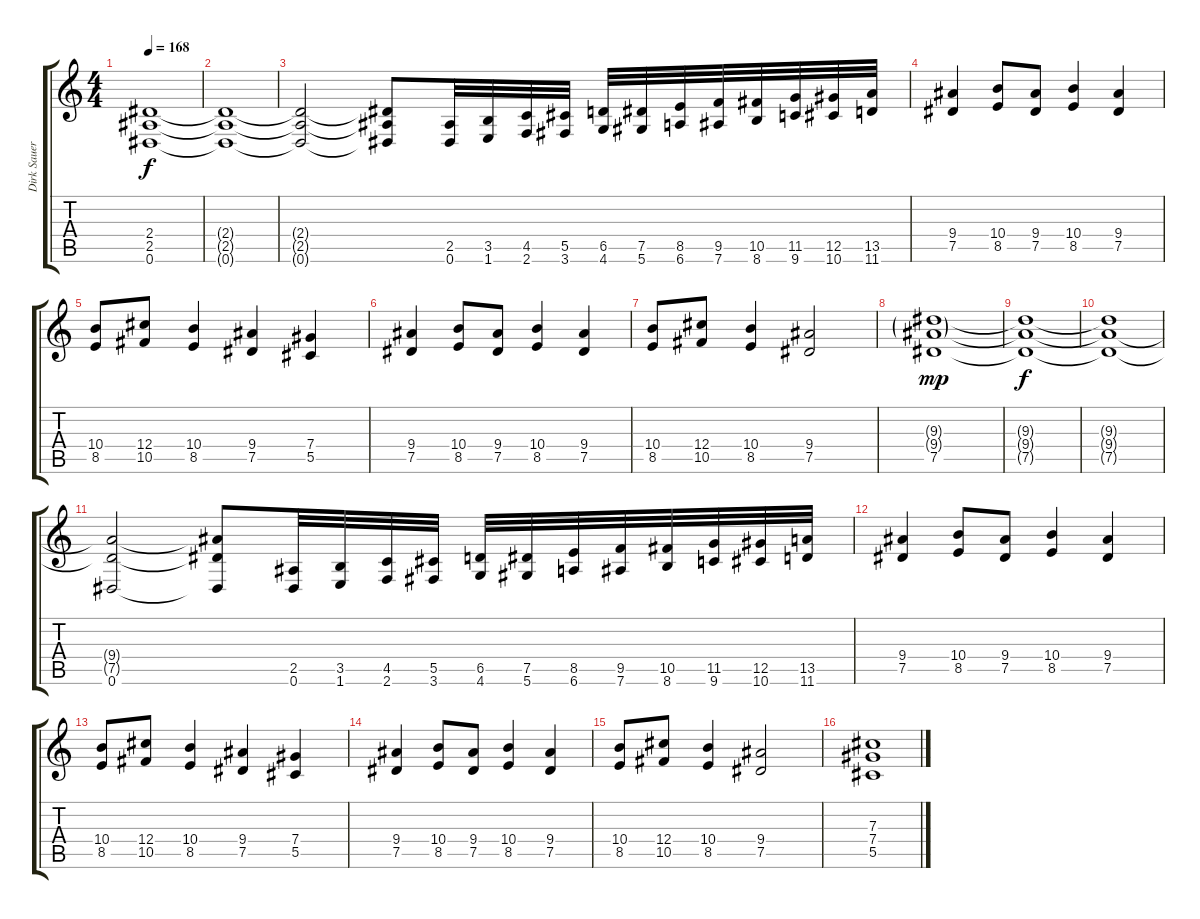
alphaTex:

\track ("Dirk Sauer (?)" "Dirk Sauer") {instrument distortionguitar}
\staff {score tabs}
\tuning (Eb4 Bb3 Gb3 Db3 Ab2 Eb2) {hide}
\ts (4 4)
\tempo 168
\clef g2
\ks c
(2.4{t} 2.5{t} 0.6{t}).1{dy f} |
(2.4{t} 2.5{t} 0.6{t}).1 |
(2.4{t} 2.5{t} 0.6{t}).2 (2.4{t} 2.5{t} 0.6{t}).8 (2.5 0.6).32 (3.5 1.6).32 (4.5 2.6).32 (5.5 3.6).32 (6.5 4.6).32 (7.5 5.6).32 (8.5 6.6).32 (9.5 7.6).32 (10.5 8.6).32 (11.5 9.6).32 (12.5 10.6).32 (13.5 11.6).32 |
(9.4 7.5).4 (10.4 8.5).8 (9.4 7.5).8 (10.4 8.5).4 (9.4 7.5).4 |
(10.4 8.5).8 (12.4 10.5).8 (10.4 8.5).4 (9.4 7.5).4 (7.4 5.5).4 |
(9.4 7.5).4 (10.4 8.5).8 (9.4 7.5).8 (10.4 8.5).4 (9.4 7.5).4 |
(10.4 8.5).8 (12.4 10.5).8 (10.4 8.5).4 (9.4 7.5).2 |
(9.3{g} 9.4{g} 7.5).1{dy mp} |
(9.3{t} 9.4{t} 7.5{t}).1{dy f} |
(9.3{t} 9.4{t} 7.5{t}).1 |
(9.4{t} 7.5{t} 0.6).2 (9.4{t} 7.5{t} 0.6{t}).8 (2.5 0.6).32 (3.5 1.6).32 (4.5 2.6).32 (5.5 3.6).32 (6.5 4.6).32 (7.5 5.6).32 (8.5 6.6).32 (9.5 7.6).32 (10.5 8.6).32 (11.5 9.6).32 (12.5 10.6).32 (13.5 11.6).32 |
(9.4 7.5).4 (10.4 8.5).8 (9.4 7.5).8 (10.4 8.5).4 (9.4 7.5).4 |
(10.4 8.5).8 (12.4 10.5).8 (10.4 8.5).4 (9.4 7.5).4 (7.4 5.5).4 |
(9.4 7.5).4 (10.4 8.5).8 (9.4 7.5).8 (10.4 8.5).4 (9.4 7.5).4 |
(10.4 8.5).8 (12.4 10.5).8 (10.4 8.5).4 (9.4 7.5).2 |
(7.3 7.4 5.5).1
